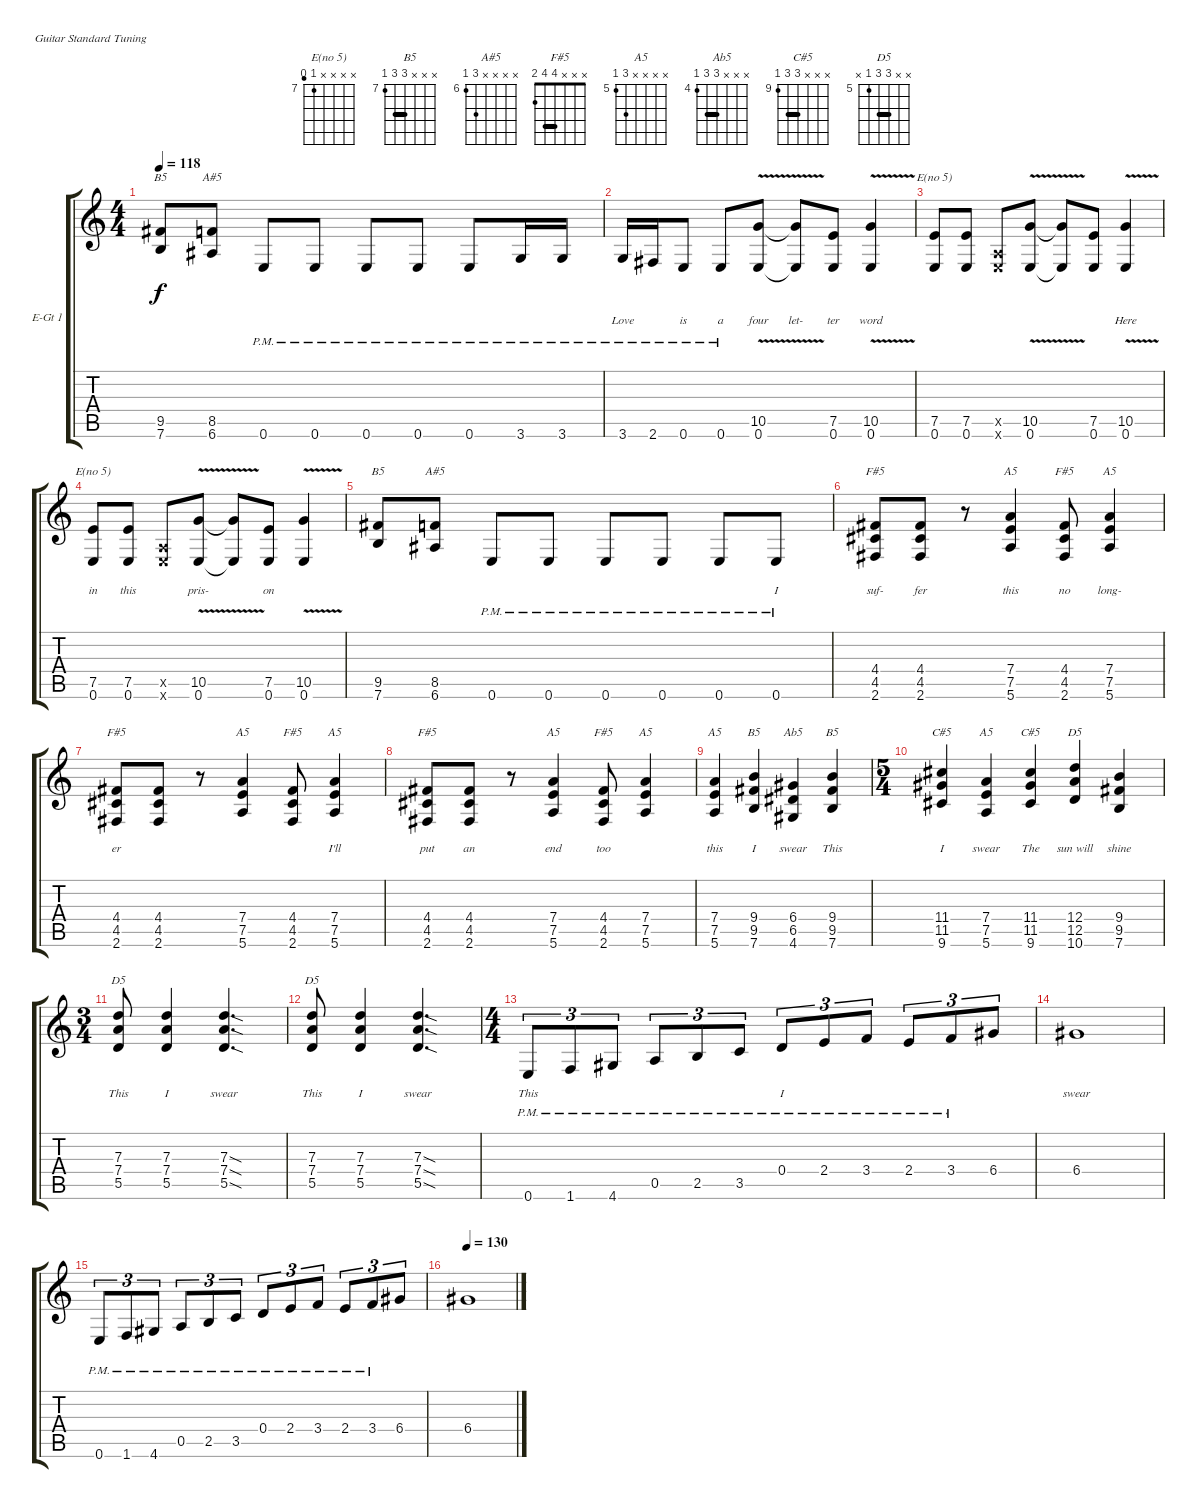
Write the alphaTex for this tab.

\bracketExtendMode groupsimilarinstruments
\firstSystemTrackNameOrientation horizontal
\otherSystemsTrackNameOrientation horizontal
\track ("Guitar 1 (James Hetfield)" "E-Gt 1") {instrument distortionguitar}
\staff {score tabs}
\tuning (E4 B3 G3 D3 A2 E2)
\chord ("E(no 5)" x x x x 7 6) {firstfret 7}
\chord ("B5" x x x x 9 7) {firstfret 7}
\chord ("A#5" x x x x 8 6) {firstfret 6}
\chord ("F#5" x x x 4 4 2) {barre 4}
\chord ("A5" x x x 7 7 5) {firstfret 5 barre 7}
\chord ("A5" x x x x 7 5) {firstfret 5}
\chord ("B5" x x x 9 9 7) {firstfret 7 barre 9}
\chord ("Ab5" x x x 6 6 4) {firstfret 4 barre 6}
\chord ("C#5" x x x 11 11 9) {firstfret 9 barre 11}
\chord ("D5" x x x 12 12 10) {firstfret 10 barre 12}
\chord ("D5" x x 7 7 5 x) {firstfret 5 barre 7}
\ts (4 4)
\tempo 118
\clef g2
\ks c
(9.5 7.6).8{ch "B5" lyrics (0 "") lyrics (1 "") lyrics (2 "") lyrics (3 "") lyrics (4 "") dy f} (8.5 6.6).8{ch "A#5" lyrics (0 "") lyrics (1 "") lyrics (2 "") lyrics (3 "") lyrics (4 "")} 0.6{pm}.8{lyrics (0 "") lyrics (1 "") lyrics (2 "") lyrics (3 "") lyrics (4 "")} 0.6{pm}.8{lyrics (0 "") lyrics (1 "") lyrics (2 "") lyrics (3 "") lyrics (4 "")} 0.6{pm}.8{lyrics (0 "") lyrics (1 "") lyrics (2 "") lyrics (3 "") lyrics (4 "")} 0.6{pm}.8{lyrics (0 "") lyrics (1 "") lyrics (2 "") lyrics (3 "") lyrics (4 "")} 0.6{pm}.8{lyrics (0 "") lyrics (1 "") lyrics (2 "") lyrics (3 "") lyrics (4 "")} 3.6{pm}.16{lyrics (0 "") lyrics (1 "") lyrics (2 "") lyrics (3 "") lyrics (4 "")} 3.6{pm}.16{lyrics (0 "") lyrics (1 "") lyrics (2 "") lyrics (3 "") lyrics (4 "")} |
3.6{pm}.16{lyrics (0 "") lyrics (1 "") lyrics (2 "Love") lyrics (3 "") lyrics (4 "")} 2.6{pm}.16{lyrics (0 "") lyrics (1 "") lyrics (2 "") lyrics (3 "") lyrics (4 "")} 0.6{pm}.8{lyrics (0 "") lyrics (1 "") lyrics (2 "is") lyrics (3 "") lyrics (4 "")} 0.6{pm}.8{lyrics (0 "") lyrics (1 "") lyrics (2 "a") lyrics (3 "") lyrics (4 "")} (10.5{v} 0.6{v}).8{lyrics (0 "") lyrics (1 "") lyrics (2 "four") lyrics (3 "") lyrics (4 "")} (10.5{t} 0.6{t}).8{lyrics (0 "") lyrics (1 "") lyrics (2 "let-") lyrics (3 "") lyrics (4 "")} (7.5 0.6).8{lyrics (0 "") lyrics (1 "") lyrics (2 "ter") lyrics (3 "") lyrics (4 "")} (10.5{v} 0.6).4{lyrics (0 "") lyrics (1 "") lyrics (2 "word") lyrics (3 "") lyrics (4 "")} |
(7.5 0.6).8{ch "E(no 5)" lyrics (0 "") lyrics (1 "") lyrics (2 "") lyrics (3 "") lyrics (4 "")} (7.5 0.6).8{lyrics (0 "") lyrics (1 "") lyrics (2 "") lyrics (3 "") lyrics (4 "")} (0.5{x} 0.6{x}).8{lyrics (0 "") lyrics (1 "") lyrics (2 "") lyrics (3 "") lyrics (4 "")} (10.5{v} 0.6{v}).8{lyrics (0 "") lyrics (1 "") lyrics (2 "") lyrics (3 "") lyrics (4 "")} (10.5{t} 0.6{t}).8{lyrics (0 "") lyrics (1 "") lyrics (2 "") lyrics (3 "") lyrics (4 "")} (7.5 0.6).8{lyrics (0 "") lyrics (1 "") lyrics (2 "") lyrics (3 "") lyrics (4 "")} (10.5{v} 0.6).4{lyrics (0 "") lyrics (1 "") lyrics (2 "Here") lyrics (3 "") lyrics (4 "")} |
(7.5 0.6).8{ch "E(no 5)" lyrics (0 "") lyrics (1 "") lyrics (2 "in") lyrics (3 "") lyrics (4 "")} (7.5 0.6).8{lyrics (0 "") lyrics (1 "") lyrics (2 "this") lyrics (3 "") lyrics (4 "")} (0.5{x} 0.6{x}).8{lyrics (0 "") lyrics (1 "") lyrics (2 "") lyrics (3 "") lyrics (4 "")} (10.5{v} 0.6{v}).8{lyrics (0 "") lyrics (1 "") lyrics (2 "pris-") lyrics (3 "") lyrics (4 "")} (10.5{t} 0.6{t}).8{lyrics (0 "") lyrics (1 "") lyrics (2 "") lyrics (3 "") lyrics (4 "")} (7.5 0.6).8{lyrics (0 "") lyrics (1 "") lyrics (2 "on") lyrics (3 "") lyrics (4 "")} (10.5{v} 0.6).4{lyrics (0 "") lyrics (1 "") lyrics (2 "") lyrics (3 "") lyrics (4 "")} |
(9.5 7.6).8{ch "B5" lyrics (0 "") lyrics (1 "") lyrics (2 "") lyrics (3 "") lyrics (4 "")} (8.5 6.6).8{ch "A#5" lyrics (0 "") lyrics (1 "") lyrics (2 "") lyrics (3 "") lyrics (4 "")} 0.6{pm}.8{lyrics (0 "") lyrics (1 "") lyrics (2 "") lyrics (3 "") lyrics (4 "")} 0.6{pm}.8{lyrics (0 "") lyrics (1 "") lyrics (2 "") lyrics (3 "") lyrics (4 "")} 0.6{pm}.8{lyrics (0 "") lyrics (1 "") lyrics (2 "") lyrics (3 "") lyrics (4 "")} 0.6{pm}.8{lyrics (0 "") lyrics (1 "") lyrics (2 "") lyrics (3 "") lyrics (4 "")} 0.6{pm}.8{lyrics (0 "") lyrics (1 "") lyrics (2 "") lyrics (3 "") lyrics (4 "")} 0.6{pm}.8{lyrics (0 "") lyrics (1 "") lyrics (2 "I") lyrics (3 "") lyrics (4 "")} |
(2.6 4.5 4.4).8{ch "F#5" lyrics (0 "") lyrics (1 "") lyrics (2 "suf-") lyrics (3 "") lyrics (4 "")} (4.5 2.6 4.4).8{lyrics (0 "") lyrics (1 "") lyrics (2 "fer") lyrics (3 "") lyrics (4 "")} r.8 (5.6 7.5 7.4).4{ch "A5" lyrics (0 "") lyrics (1 "") lyrics (2 "this") lyrics (3 "") lyrics (4 "")} (4.5 2.6 4.4).8{ch "F#5" lyrics (0 "") lyrics (1 "") lyrics (2 "no") lyrics (3 "") lyrics (4 "")} (5.6 7.5 7.4).4{ch "A5" lyrics (0 "") lyrics (1 "") lyrics (2 "long-") lyrics (3 "") lyrics (4 "")} |
(2.6 4.5 4.4).8{ch "F#5" lyrics (0 "") lyrics (1 "") lyrics (2 "er") lyrics (3 "") lyrics (4 "")} (4.5 2.6 4.4).8{lyrics (0 "") lyrics (1 "") lyrics (2 "") lyrics (3 "") lyrics (4 "")} r.8 (5.6 7.5 7.4).4{ch "A5" lyrics (0 "") lyrics (1 "") lyrics (2 "") lyrics (3 "") lyrics (4 "")} (4.5 2.6 4.4).8{ch "F#5" lyrics (0 "") lyrics (1 "") lyrics (2 "") lyrics (3 "") lyrics (4 "")} (5.6 7.5 7.4).4{ch "A5" lyrics (0 "") lyrics (1 "") lyrics (2 "I'll") lyrics (3 "") lyrics (4 "")} |
(2.6 4.5 4.4).8{ch "F#5" lyrics (0 "") lyrics (1 "") lyrics (2 "put") lyrics (3 "") lyrics (4 "")} (4.5 2.6 4.4).8{lyrics (0 "") lyrics (1 "") lyrics (2 "an") lyrics (3 "") lyrics (4 "")} r.8 (5.6 7.5 7.4).4{ch "A5" lyrics (0 "") lyrics (1 "") lyrics (2 "end") lyrics (3 "") lyrics (4 "")} (4.5 2.6 4.4).8{ch "F#5" lyrics (0 "") lyrics (1 "") lyrics (2 "too") lyrics (3 "") lyrics (4 "")} (5.6 7.5 7.4).4{ch "A5" lyrics (0 "") lyrics (1 "") lyrics (2 "") lyrics (3 "") lyrics (4 "")} |
(7.5 5.6 7.4).4{ch "A5" lyrics (0 "") lyrics (1 "") lyrics (2 "this") lyrics (3 "") lyrics (4 "")} (9.5 7.6 9.4).4{ch "B5" lyrics (0 "") lyrics (1 "") lyrics (2 "I") lyrics (3 "") lyrics (4 "")} (6.5 4.6 6.4).4{ch "Ab5" lyrics (0 "") lyrics (1 "") lyrics (2 "swear") lyrics (3 "") lyrics (4 "")} (9.5 7.6 9.4).4{ch "B5" lyrics (0 "") lyrics (1 "") lyrics (2 "This") lyrics (3 "") lyrics (4 "")} |
\ts (5 4)
(11.4 11.5 9.6).4{ch "C#5" lyrics (0 "") lyrics (1 "") lyrics (2 "I") lyrics (3 "") lyrics (4 "")} (7.5 5.6 7.4).4{ch "A5" lyrics (0 "") lyrics (1 "") lyrics (2 "swear") lyrics (3 "") lyrics (4 "")} (11.4 11.5 9.6).4{ch "C#5" lyrics (0 "") lyrics (1 "") lyrics (2 "The") lyrics (3 "") lyrics (4 "")} (12.4 12.5 10.6).4{ch "D5" lyrics (0 "") lyrics (1 "") lyrics (2 "sun will") lyrics (3 "") lyrics (4 "")} (7.6 9.5 9.4).4{lyrics (0 "") lyrics (1 "") lyrics (2 "shine") lyrics (3 "") lyrics (4 "")} |
\ts (3 4)
(7.4 5.5 7.3).8{ch "D5" lyrics (0 "") lyrics (1 "") lyrics (2 "This") lyrics (3 "") lyrics (4 "")} (7.4 5.5 7.3).4{lyrics (0 "") lyrics (1 "") lyrics (2 "I") lyrics (3 "") lyrics (4 "")} (7.4{sod} 5.5{sod} 7.3{sod}).4{d lyrics (0 "") lyrics (1 "") lyrics (2 "swear") lyrics (3 "") lyrics (4 "")} |
(7.4 5.5 7.3).8{ch "D5" lyrics (0 "") lyrics (1 "") lyrics (2 "This") lyrics (3 "") lyrics (4 "")} (7.4 5.5 7.3).4{lyrics (0 "") lyrics (1 "") lyrics (2 "I") lyrics (3 "") lyrics (4 "")} (7.4{sod} 5.5{sod} 7.3{sod}).4{d lyrics (0 "") lyrics (1 "") lyrics (2 "swear") lyrics (3 "") lyrics (4 "")} |
\ts (4 4)
0.6{pm}.8{tu (3 2) lyrics (0 "") lyrics (1 "") lyrics (2 "This") lyrics (3 "") lyrics (4 "")} 1.6{pm}.8{tu (3 2) lyrics (0 "") lyrics (1 "") lyrics (2 "") lyrics (3 "") lyrics (4 "")} 4.6{pm}.8{tu (3 2) lyrics (0 "") lyrics (1 "") lyrics (2 "") lyrics (3 "") lyrics (4 "")} 0.5{pm}.8{tu (3 2) lyrics (0 "") lyrics (1 "") lyrics (2 "") lyrics (3 "") lyrics (4 "")} 2.5{pm}.8{tu (3 2) lyrics (0 "") lyrics (1 "") lyrics (2 "") lyrics (3 "") lyrics (4 "")} 3.5{pm}.8{tu (3 2) lyrics (0 "") lyrics (1 "") lyrics (2 "") lyrics (3 "") lyrics (4 "")} 0.4{pm}.8{tu (3 2) lyrics (0 "") lyrics (1 "") lyrics (2 "I") lyrics (3 "") lyrics (4 "")} 2.4{pm}.8{tu (3 2) lyrics (0 "") lyrics (1 "") lyrics (2 "") lyrics (3 "") lyrics (4 "")} 3.4{pm}.8{tu (3 2) lyrics (0 "") lyrics (1 "") lyrics (2 "") lyrics (3 "") lyrics (4 "")} 2.4{pm}.8{tu (3 2) lyrics (0 "") lyrics (1 "") lyrics (2 "") lyrics (3 "") lyrics (4 "")} 3.4{pm}.8{tu (3 2) lyrics (0 "") lyrics (1 "") lyrics (2 "") lyrics (3 "") lyrics (4 "")} 6.4.8{tu (3 2) lyrics (0 "") lyrics (1 "") lyrics (2 "") lyrics (3 "") lyrics (4 "")} |
6.4.1{lyrics (0 "") lyrics (1 "") lyrics (2 "swear") lyrics (3 "") lyrics (4 "")} |
0.6{pm}.8{tu (3 2) lyrics (0 "") lyrics (1 "") lyrics (2 "") lyrics (3 "") lyrics (4 "")} 1.6{pm}.8{tu (3 2) lyrics (0 "") lyrics (1 "") lyrics (2 "") lyrics (3 "") lyrics (4 "")} 4.6{pm}.8{tu (3 2) lyrics (0 "") lyrics (1 "") lyrics (2 "") lyrics (3 "") lyrics (4 "")} 0.5{pm}.8{tu (3 2) lyrics (0 "") lyrics (1 "") lyrics (2 "") lyrics (3 "") lyrics (4 "")} 2.5{pm}.8{tu (3 2) lyrics (0 "") lyrics (1 "") lyrics (2 "") lyrics (3 "") lyrics (4 "")} 3.5{pm}.8{tu (3 2) lyrics (0 "") lyrics (1 "") lyrics (2 "") lyrics (3 "") lyrics (4 "")} 0.4{pm}.8{tu (3 2) lyrics (0 "") lyrics (1 "") lyrics (2 "") lyrics (3 "") lyrics (4 "")} 2.4{pm}.8{tu (3 2) lyrics (0 "") lyrics (1 "") lyrics (2 "") lyrics (3 "") lyrics (4 "")} 3.4{pm}.8{tu (3 2) lyrics (0 "") lyrics (1 "") lyrics (2 "") lyrics (3 "") lyrics (4 "")} 2.4{pm}.8{tu (3 2) lyrics (0 "") lyrics (1 "") lyrics (2 "") lyrics (3 "") lyrics (4 "")} 3.4{pm}.8{tu (3 2) lyrics (0 "") lyrics (1 "") lyrics (2 "") lyrics (3 "") lyrics (4 "")} 6.4.8{tu (3 2) lyrics (0 "") lyrics (1 "") lyrics (2 "") lyrics (3 "") lyrics (4 "")} |
\tempo 130
6.4.1{lyrics (0 "") lyrics (1 "") lyrics (2 "") lyrics (3 "") lyrics (4 "")}
